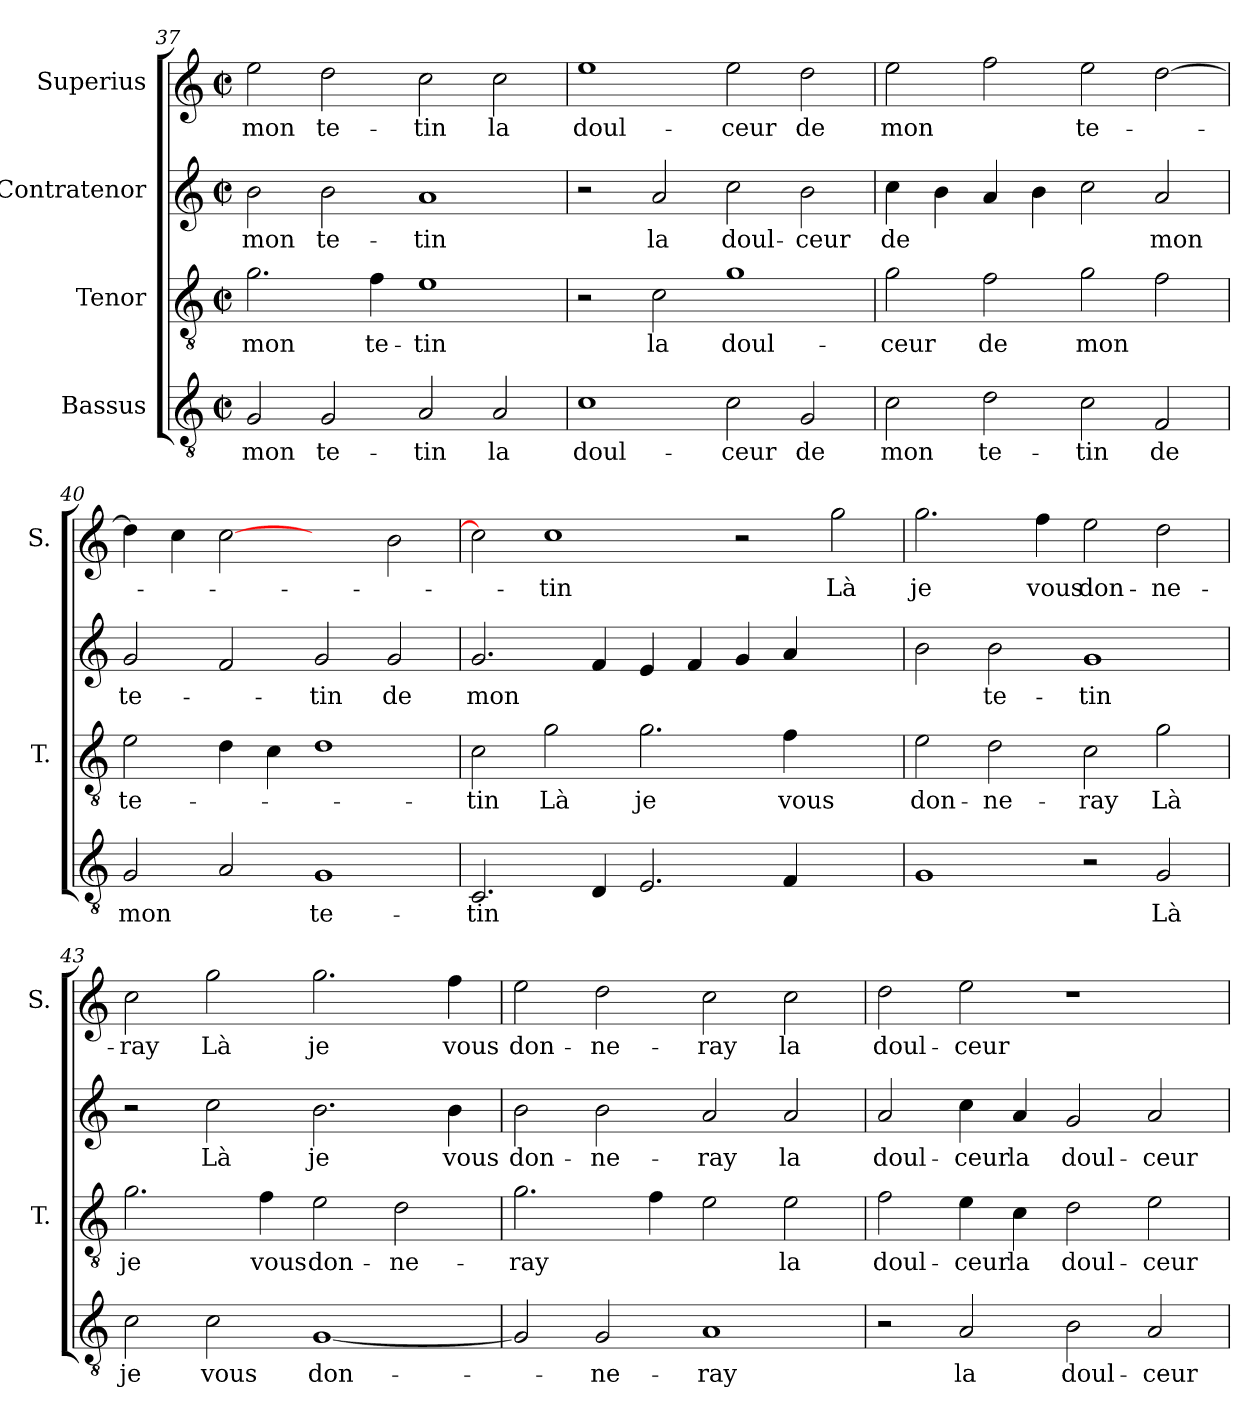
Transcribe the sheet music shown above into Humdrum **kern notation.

**kern	**text	**kern	**text	**kern	**text	**kern	**text
*part4	*part4	*part3	*part3	*part2	*part2	*part1	*part1
*staff4	*staff4	*staff3	*staff3	*staff2	*staff2	*staff1	*staff1
*I"Bassus	*	*I"Tenor	*	*I"Contratenor	*	*I"Superius	*
*	*	*I'T.	*	*	*	*I'S.	*
!!LO:LB:g=z
*clefGv2	*	*clefGv2	*	*clefG2	*	*clefG2	*
*k[]	*	*k[]	*	*k[]	*	*k[]	*
*C:	*	*C:	*	*C:	*	*C:	*
*M2/2	*	*M2/2	*	*M2/2	*	*M2/2	*
*met(c|)	*	*met(c|)	*	*met(c|)	*	*met(c|)	*
=37	=37	=37	=37	=37	=37	=37	=37
2G/	mon	2.g\	mon	2b\	mon	2ee\	mon
2G/	te-	.	.	2b\	te-	2dd\	te-
.	.	4f\	te-	.	.	.	.
2A/	-tin	1e\	-tin	1a/	-tin	2cc\	-tin
2A/	la	.	.	.	.	2cc\	la
=38	=38	=38	=38	=38	=38	=38	=38
1c\	doul-	2r	.	2r	.	1ee\	doul-
.	.	2c\	la	2a/	la	.	.
2c\	-ceur	1g\	doul-	2cc\	doul-	2ee\	-ceur
2G/	de	.	.	2b\	-ceur	2dd\	de
=39	=39	=39	=39	=39	=39	=39	=39
2c\	mon	2g\	-ceur	4cc\	de	2ee\	mon
.	.	.	.	4b\	.	.	.
2d\	te-	2f\	de	4a/	.	2ff\	.
.	.	.	.	4b\	.	.	.
2c\	-tin	2g\	mon	2cc\	.	2ee\	te-
2F/	de	2f\	.	2a/	mon	[2dd\	.
=40	=40	=40	=40	=40	=40	=40	=40
2G/	mon	2e\	te-	2g/	te-	4dd\]	.
.	.	.	.	.	.	4cc\	.
2A/	.	4d\	.	2f/	.	[2cc\	.
.	.	4c\	.	.	.	.	.
1G/	te-	1d\	.	2g/	-tin	2ryy	.
.	.	.	.	2g/	de	2b\	.
=41	=41	=41	=41	=41	=41	=41	=41
2.C/	-tin	2c\	-tin	2.g/	mon	2cc\]	.
.	.	2g\	Là	.	.	1cc\	-tin
4D/	.	.	.	4f/	.	.	.
2.E/	.	2.g\	je	4e/	.	.	.
.	.	.	.	4f/	.	.	.
.	.	.	.	4g/	.	2r	.
4F/	.	4f\	vous	4a/	.	.	.
2ryy	.	2ryy	.	2ryy	.	2gg\	Là
!!LO:LB:g=z
=42	=42	=42	=42	=42	=42	=42	=42
1G/	.	2e\	don-	2b\	.	2.gg\	je
.	.	2d\	-ne-	2b\	te-	.	.
.	.	.	.	.	.	4ff\	vous
2r	.	2c\	-ray	1g/	-tin	2ee\	don-
2G/	Là	2g\	Là	.	.	2dd\	-ne-
=43	=43	=43	=43	=43	=43	=43	=43
2c\	je	2.g\	je	2r	.	2cc\	-ray
2c\	vous	.	.	2cc\	Là	2gg\	Là
.	.	4f\	vous	.	.	.	.
[1G/	don-	2e\	don-	2.b\	je	2.gg\	je
.	.	2d\	-ne-	.	.	.	.
.	.	.	.	4b\	vous	4ff\	vous
=44	=44	=44	=44	=44	=44	=44	=44
2G/]	.	2.g\	-ray	2b\	don-	2ee\	don-
2G/	-ne-	.	.	2b\	-ne-	2dd\	-ne-
.	.	4f\	.	.	.	.	.
1A/	-ray	2e\	.	2a/	-ray	2cc\	-ray
.	.	2e\	la	2a/	la	2cc\	la
=45	=45	=45	=45	=45	=45	=45	=45
2r	.	2f\	doul-	2a/	doul-	2dd\	doul-
2A/	la	4e\	-ceur	4cc\	-ceur	2ee\	-ceur
.	.	4c\	la	4a/	la	.	.
2B\	doul-	2d\	doul-	2g/	doul-	1r	.
2A/	-ceur	2e\	-ceur	2a/	-ceur	.	.
=	=	=	=	=	=	=	=
*-	*-	*-	*-	*-	*-	*-	*-
